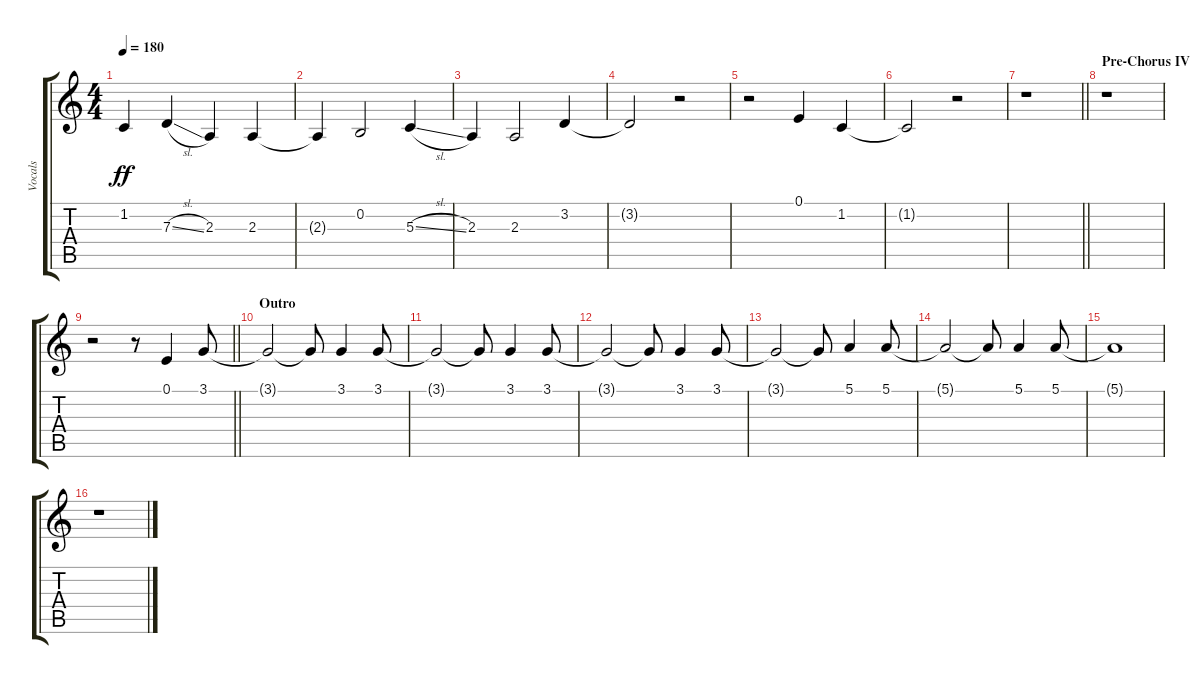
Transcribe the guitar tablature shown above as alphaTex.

\track ("Vocals" "Vocals") {instrument altosax}
\staff {score tabs}
\tuning (E4 B3 G3 D3 A2 E2) {hide}
\ts (4 4)
\tempo 180
\clef g2
\ks aminor
1.2{t}.4{dy ff} 7.3{sl}.4 2.3.4 2.3.4 |
2.3{t}.4 0.2.2 5.3{sl}.4 |
2.3.4 2.3.2 3.2.4 |
3.2{t}.2 r.2 |
r.2 0.1.4 1.2.4 |
1.2{t}.2 r.2 |
\barLineRight lightlight
r.1 |
\section ("" "Pre-Chorus IV")
r.1 |
\barLineRight lightlight
r.2 r.8 0.1.4 3.1.8 |
\section ("" "Outro")
3.1{t}.2 3.1{t}.8 3.1.4 3.1.8 |
3.1{t}.2 3.1{t}.8 3.1.4 3.1.8 |
3.1{t}.2 3.1{t}.8 3.1.4 3.1.8 |
3.1{t}.2 3.1{t}.8 5.1.4 5.1.8 |
5.1{t}.2 5.1{t}.8 5.1.4 5.1.8 |
5.1{t}.1 |
r.1
